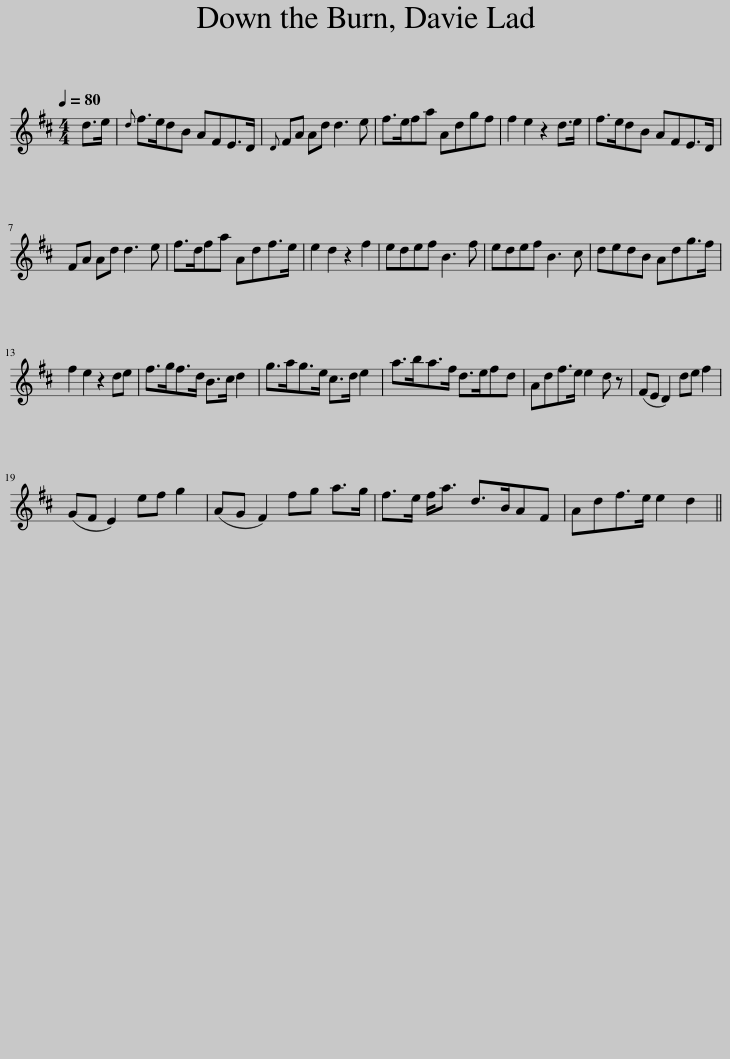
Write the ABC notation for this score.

X:1
L:1/8
Q:1/4=80
M:4/4
I:linebreak $
K:D
V:1 treble
V:1
 d>e |{d} f>edB AFE>D |{D} FA Ad d3 e | f>efa Adgf | f2 e2 z2 d>e | %5
 f>edB AFE>D |$ FA Ad d3 e | f>dfa Adf>e | e2 d2 z2 f2 | edef B3 f | %10
 edef B3 c | dedB Adg>f |$ f2 e2 z2 de | f>gf>d B>c d2 | g>ag>e c>d e2 | %15
 a>ba>f d>efd | Adf>e e2 d z | (FE D2) de f2 |$ (GF E2) ef g2 | (AG F2) fg a>g | %20
 f>e f<a d>BAF | Adf>e e2 d2 || %22
